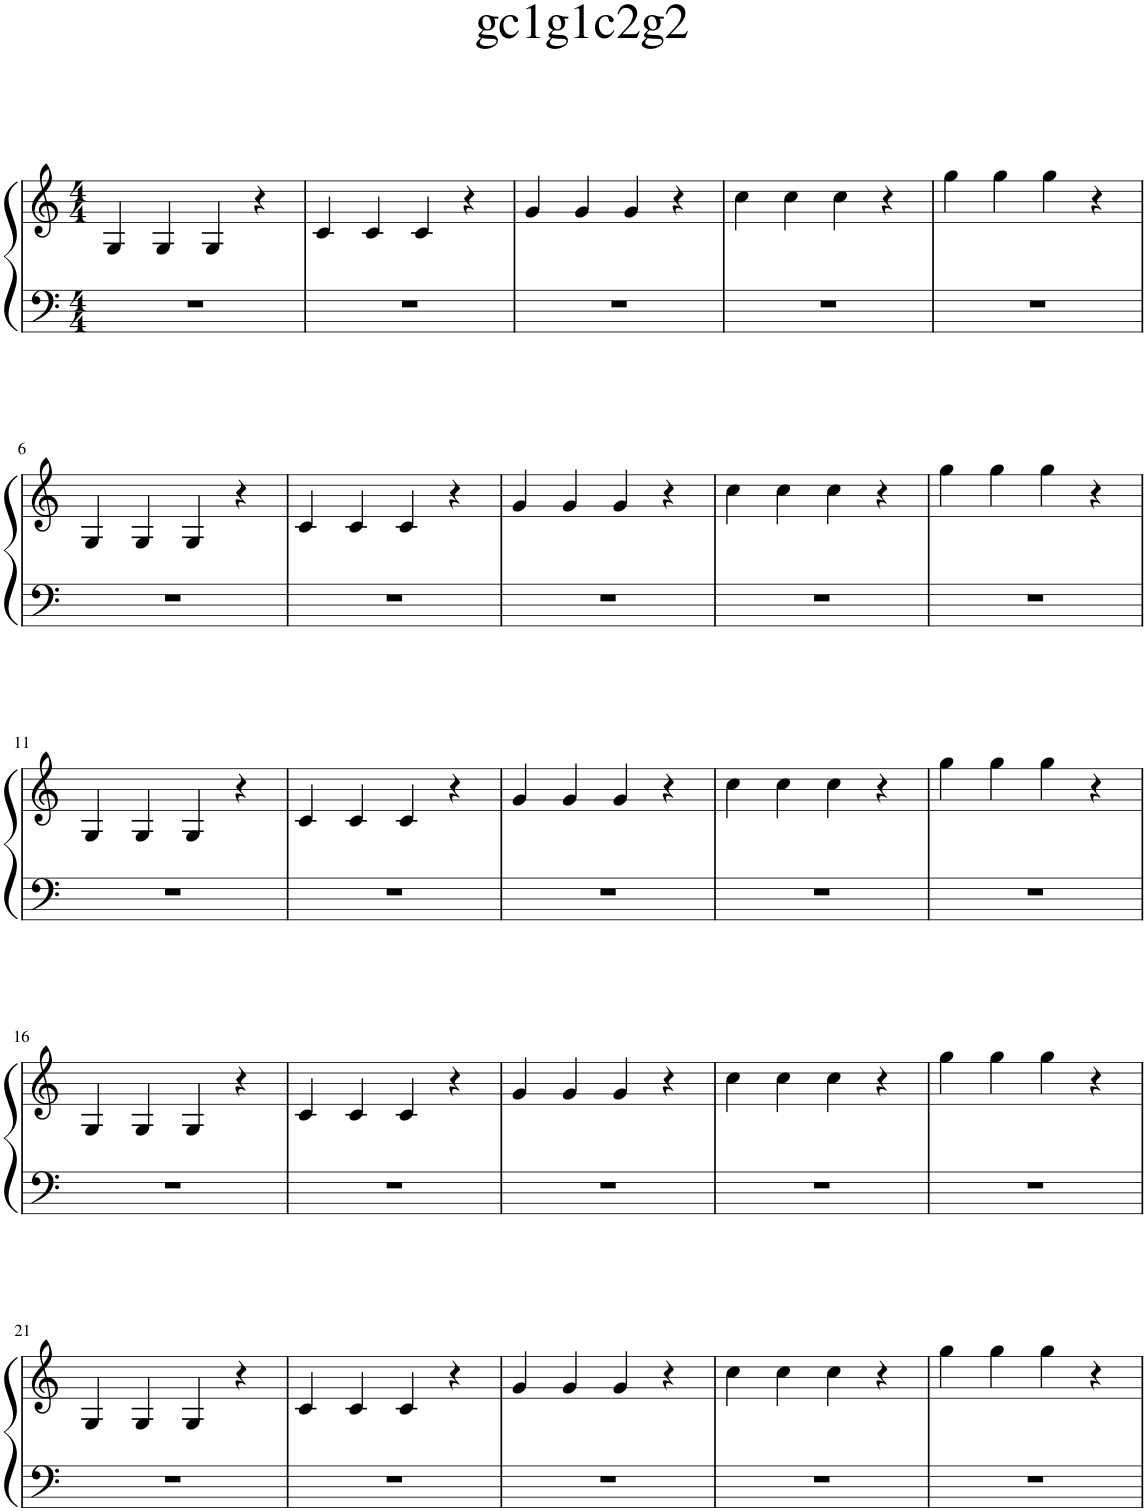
**kern	**kern
*part1	*part1
*staff2	*staff1
*I"钢琴	*
*clefF4	*clefG2
*k[]	*k[]
*M4/4	*M4/4
=1	=1
1r	4G/
.	4G/
.	4G/
.	4r
=2	=2
1r	4c/
.	4c/
.	4c/
.	4r
=3	=3
1r	4g/
.	4g/
.	4g/
.	4r
=4	=4
1r	4cc\
.	4cc\
.	4cc\
.	4r
=5	=5
1r	4gg\
.	4gg\
.	4gg\
.	4r
!!LO:LB:g=z
=6	=6
1r	4G/
.	4G/
.	4G/
.	4r
=7	=7
1r	4c/
.	4c/
.	4c/
.	4r
=8	=8
1r	4g/
.	4g/
.	4g/
.	4r
=9	=9
1r	4cc\
.	4cc\
.	4cc\
.	4r
=10	=10
1r	4gg\
.	4gg\
.	4gg\
.	4r
!!LO:LB:g=z
=11	=11
1r	4G/
.	4G/
.	4G/
.	4r
=12	=12
1r	4c/
.	4c/
.	4c/
.	4r
=13	=13
1r	4g/
.	4g/
.	4g/
.	4r
=14	=14
1r	4cc\
.	4cc\
.	4cc\
.	4r
=15	=15
1r	4gg\
.	4gg\
.	4gg\
.	4r
!!LO:LB:g=z
=16	=16
1r	4G/
.	4G/
.	4G/
.	4r
=17	=17
1r	4c/
.	4c/
.	4c/
.	4r
=18	=18
1r	4g/
.	4g/
.	4g/
.	4r
=19	=19
1r	4cc\
.	4cc\
.	4cc\
.	4r
=20	=20
1r	4gg\
.	4gg\
.	4gg\
.	4r
!!LO:LB:g=z
=21	=21
1r	4G/
.	4G/
.	4G/
.	4r
=22	=22
1r	4c/
.	4c/
.	4c/
.	4r
=23	=23
1r	4g/
.	4g/
.	4g/
.	4r
=24	=24
1r	4cc\
.	4cc\
.	4cc\
.	4r
=25	=25
1r	4gg\
.	4gg\
.	4gg\
.	4r
=	=
*-	*-
